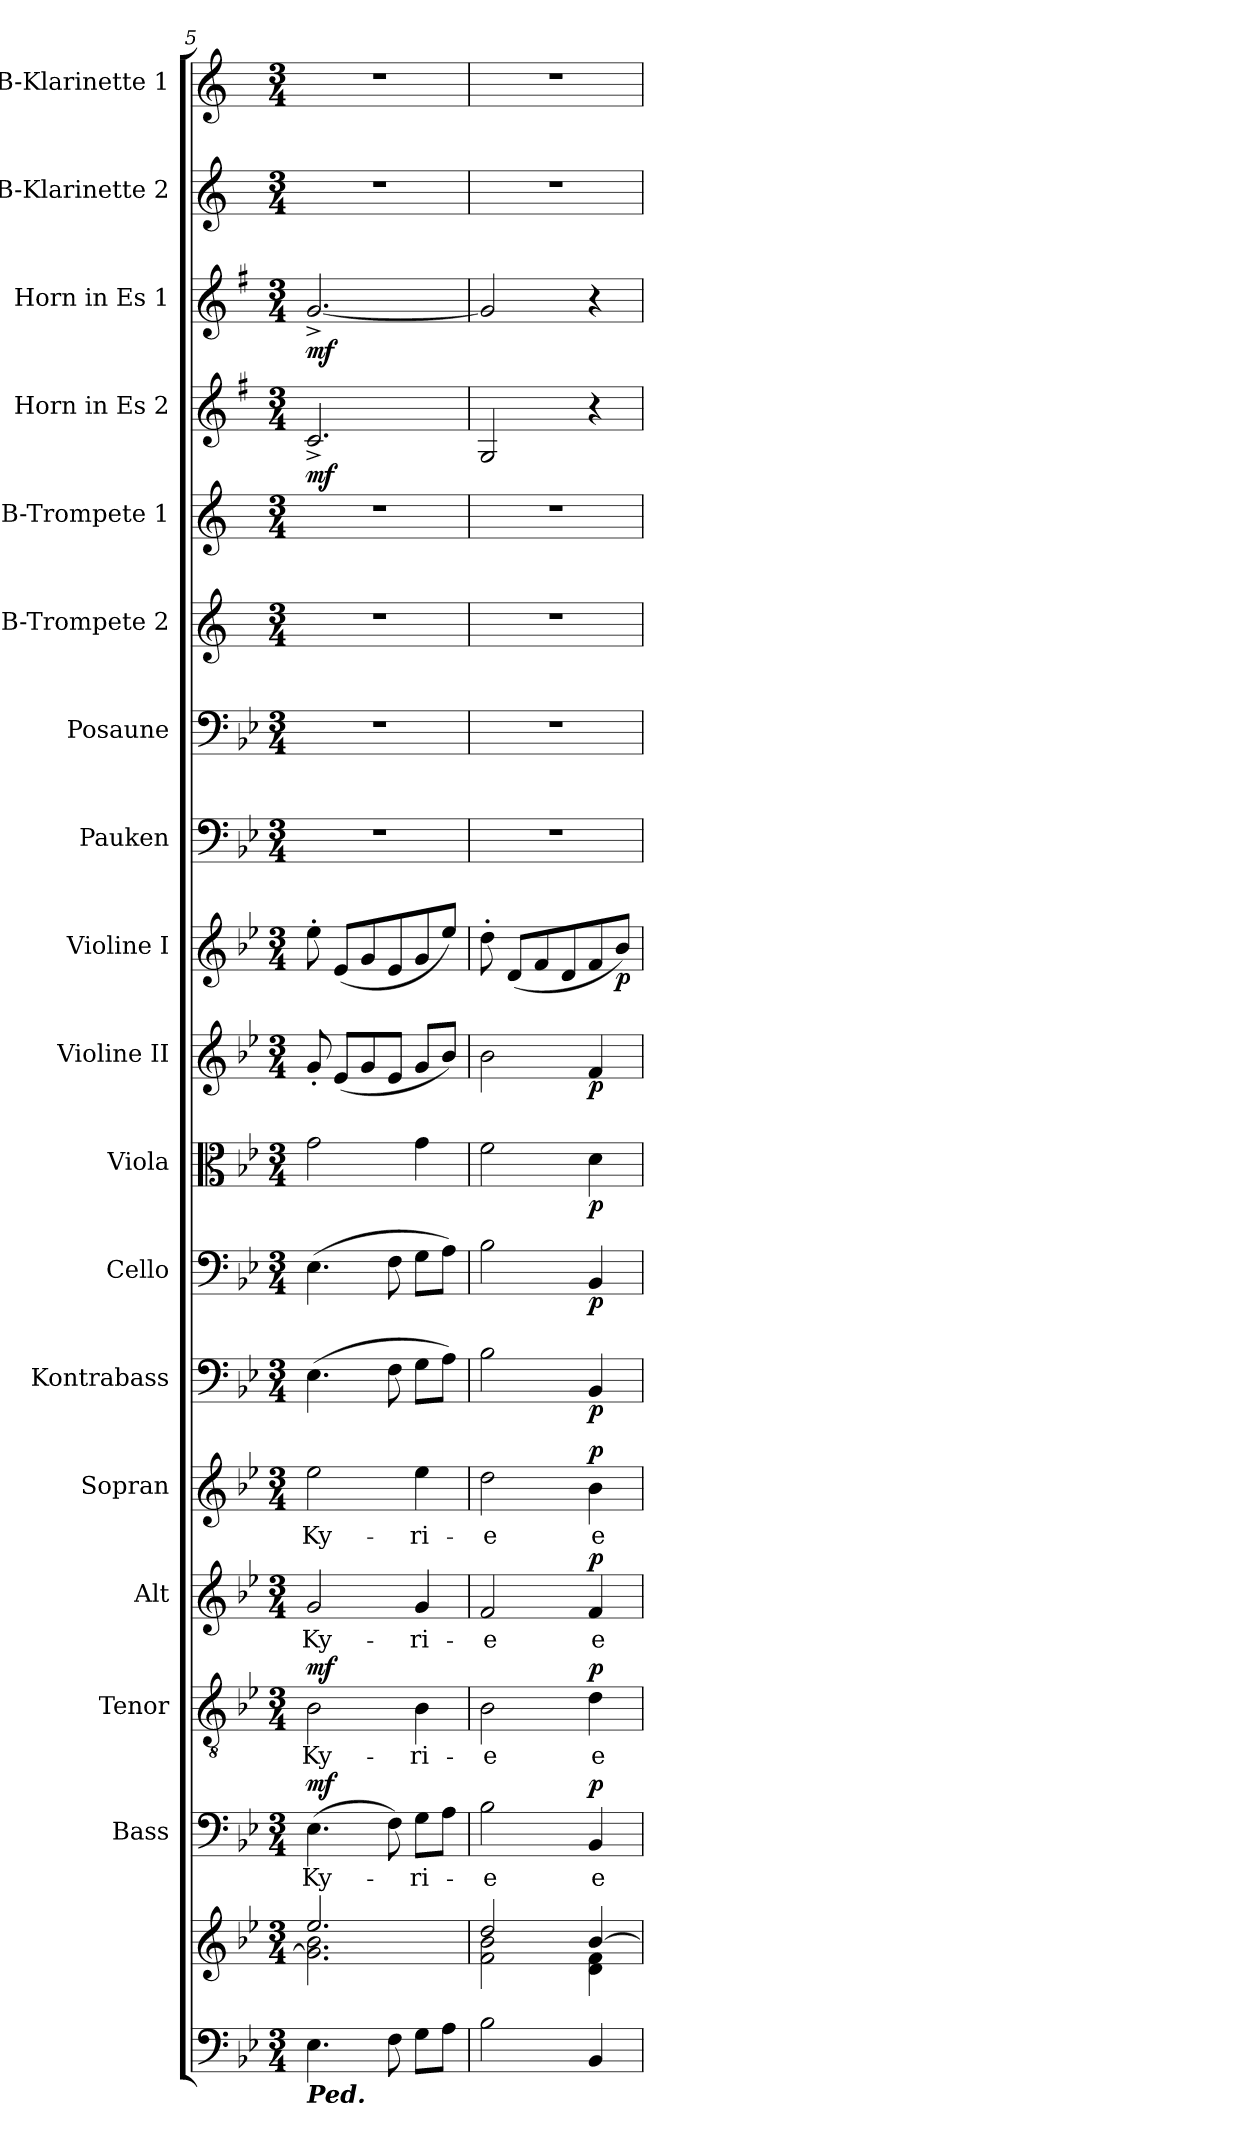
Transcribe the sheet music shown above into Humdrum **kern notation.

**kern	**kern	**kern	**text	**dynam	**kern	**text	**dynam	**kern	**text	**dynam	**kern	**text	**dynam	**kern	**dynam	**kern	**dynam	**kern	**dynam	**kern	**dynam	**kern	**dynam	**kern	**kern	**kern	**kern	**kern	**dynam	**kern	**dynam	**kern	**kern
*part18	*part18	*part17	*part17	*part17	*part16	*part16	*part16	*part15	*part15	*part15	*part14	*part14	*part14	*part13	*part13	*part12	*part12	*part11	*part11	*part10	*part10	*part9	*part9	*part8	*part7	*part6	*part5	*part4	*part4	*part3	*part3	*part2	*part1
*staff19	*staff18	*staff17	*staff17	*staff17	*staff16	*staff16	*staff16	*staff15	*staff15	*staff15	*staff14	*staff14	*staff14	*staff13	*staff13	*staff12	*staff12	*staff11	*staff11	*staff10	*staff10	*staff9	*staff9	*staff8	*staff7	*staff6	*staff5	*staff4	*staff4	*staff3	*staff3	*staff2	*staff1
*	*	*I"Bass	*	*	*I"Tenor	*	*	*I"Alt	*	*	*I"Sopran	*	*	*I"Kontrabass	*	*I"Cello	*	*I"Viola	*	*I"Violine II	*	*I"Violine I	*	*I"Pauken	*I"Posaune	*I"B-Trompete 2	*I"B-Trompete 1	*I"Horn in Es 2	*	*I"Horn in Es 1	*	*I"B-Klarinette 2	*I"B-Klarinette 1
*	*	*I'B.	*	*	*I'T.	*	*	*I'A.	*	*	*I'S.	*	*	*I'Kb.	*	*	*	*I'Vla.	*	*I'Vl. II	*	*I'Vl. I	*	*I'Pk.	*I'Pos.	*I'B Trp. 2	*I'B Trp. 1	*	*	*	*	*I'B Kl. 2	*I'B Kl. 1
*clefF4	*clefG2	*clefF4	*	*	*clefGv2	*	*	*clefG2	*	*	*clefG2	*	*	*clefF4	*	*clefF4	*	*clefC3	*	*clefG2	*	*clefG2	*	*clefF4	*clefF4	*clefG2	*clefG2	*clefG2	*	*clefG2	*	*clefG2	*clefG2
*	*	*	*	*	*	*	*	*	*	*	*	*	*	*ITrd7c12	*	*	*	*	*	*	*	*	*	*	*	*ITrd1c2	*ITrd1c2	*ITrd5c9	*	*ITrd5c9	*	*ITrd1c2	*ITrd1c2
*k[b-e-]	*k[b-e-]	*k[b-e-]	*	*	*k[b-e-]	*	*	*k[b-e-]	*	*	*k[b-e-]	*	*	*k[b-e-]	*	*k[b-e-]	*	*k[b-e-]	*	*k[b-e-]	*	*k[b-e-]	*	*k[b-e-]	*k[b-e-]	*k[b-e-]	*k[b-e-]	*k[b-e-]	*	*k[b-e-]	*	*k[b-e-]	*k[b-e-]
*B-:	*B-:	*B-:	*	*	*B-:	*	*	*B-:	*	*	*B-:	*	*	*B-:	*	*B-:	*	*B-:	*	*B-:	*	*B-:	*	*B-:	*B-:	*B-:	*B-:	*B-:	*	*B-:	*	*B-:	*B-:
*M3/4	*M3/4	*M3/4	*	*	*M3/4	*	*	*M3/4	*	*	*M3/4	*	*	*M3/4	*	*M3/4	*	*M3/4	*	*M3/4	*	*M3/4	*	*M3/4	*M3/4	*M3/4	*M3/4	*M3/4	*	*M3/4	*	*M3/4	*M3/4
=5	=5	=5	=5	=5	=5	=5	=5	=5	=5	=5	=5	=5	=5	=5	=5	=5	=5	=5	=5	=5	=5	=5	=5	=5	=5	=5	=5	=5	=5	=5	=5	=5	=5
*	*^	*	*	*	*	*	*	*	*	*	*	*	*	*	*	*	*	*	*	*	*	*	*	*	*	*	*	*	*	*	*	*	*
!LO:TX:b:Bi:t=Ped.	!	!	!	!	!	!	!	!	!	!	!	!	!	!	!	!	!	!	!	!	!	!	!	!	!	!	!	!	!	!	!	!	!	!
!	!	!	!	!LO:LY:b	!LO:DY:a	!	!LO:LY:b	!LO:DY:a	!	!LO:LY:b	!	!	!LO:LY:b	!	!	!	!	!	!	!	!	!	!	!	!	!	!	!	!	!LO:DY:b	!	!LO:DY:b	!	!
4.E-\	2.ee-/	2.g\] 2.b-\	(>4.E-\	Ky-	mf	2B-\	Ky-	mf	2g/	Ky-	.	2ee-\	Ky-	.	(>4.EE-\	.	(>4.E-\	.	2g\	.	8g'</	.	8ee-'>\	.	2.r	2.r	2.r	2.r	2.E-^</	mf	[2.B-^</	mf	2.r	2.r
.	.	.	.	.	.	.	.	.	.	.	.	.	.	.	.	.	.	.	.	.	(<8e-/L	.	(<8e-/L	.	.	.	.	.	.	.	.	.	.	.
.	.	.	.	.	.	.	.	.	.	.	.	.	.	.	.	.	.	.	.	.	8g/	.	8g/	.	.	.	.	.	.	.	.	.	.	.
8F\	.	.	8F\)	.	.	.	.	.	.	.	.	.	.	.	8FF\	.	8F\	.	.	.	8e-/J	.	8e-/	.	.	.	.	.	.	.	.	.	.	.
!	!	!	!	!LO:LY:b	!	!	!LO:LY:b	!	!	!LO:LY:b	!	!	!LO:LY:b	!	!	!	!	!	!	!	!	!	!	!	!	!	!	!	!	!	!	!	!	!
8G\L	.	.	8G\L	-ri-	.	4B-\	-ri-	.	4g/	-ri-	.	4ee-\	-ri-	.	8GG\L	.	8G\L	.	4g\	.	8g/L	.	8g/	.	.	.	.	.	.	.	.	.	.	.
8A\J	.	.	8A\J	.	.	.	.	.	.	.	.	.	.	.	8AA\J)	.	8A\J)	.	.	.	8b-/J)	.	8ee-/J)	.	.	.	.	.	.	.	.	.	.	.
=6	=6	=6	=6	=6	=6	=6	=6	=6	=6	=6	=6	=6	=6	=6	=6	=6	=6	=6	=6	=6	=6	=6	=6	=6	=6	=6	=6	=6	=6	=6	=6	=6	=6	=6
!	!	!	!	!LO:LY:b	!	!	!LO:LY:b	!	!	!LO:LY:b	!	!	!LO:LY:b	!	!	!	!	!	!	!	!	!	!	!	!	!	!	!	!	!	!	!	!	!
2B-\	2dd/	2f\ 2b-\	2B-\	-e	.	2B-\	-e	.	2f/	-e	.	2dd\	-e	.	2BB-\	.	2B-\	.	2f\	.	2b-\	.	8dd'>\	.	2.r	2.r	2.r	2.r	2BB-/	.	2B-/]	.	2.r	2.r
.	.	.	.	.	.	.	.	.	.	.	.	.	.	.	.	.	.	.	.	.	.	.	(<8d/L	.	.	.	.	.	.	.	.	.	.	.
.	.	.	.	.	.	.	.	.	.	.	.	.	.	.	.	.	.	.	.	.	.	.	8f/	.	.	.	.	.	.	.	.	.	.	.
.	.	.	.	.	.	.	.	.	.	.	.	.	.	.	.	.	.	.	.	.	.	.	8d/	.	.	.	.	.	.	.	.	.	.	.
!	!	!	!	!LO:LY:b	!LO:DY:a	!	!LO:LY:b	!LO:DY:a	!	!LO:LY:b	!LO:DY:a	!	!LO:LY:b	!LO:DY:a	!	!LO:DY:b	!	!LO:DY:b	!	!LO:DY:b	!	!LO:DY:b	!	!	!	!	!	!	!	!	!	!	!	!
4BB-/	[>4b-/	4d\ 4f\	4BB-/	e-	p	4d\	e-	p	4f/	e-	p	4b-\	e-	p	4BBB-/	p	4BB-/	p	4d\	p	4f/	p	8f/	.	.	.	.	.	4r	.	4r	.	.	.
!	!	!	!	!	!	!	!	!	!	!	!	!	!	!	!	!	!	!	!	!	!	!	!	!LO:DY:b	!	!	!	!	!	!	!	!	!	!
.	.	.	.	.	.	.	.	.	.	.	.	.	.	.	.	.	.	.	.	.	.	.	8b-/J)	p	.	.	.	.	.	.	.	.	.	.
*	*v	*v	*	*	*	*	*	*	*	*	*	*	*	*	*	*	*	*	*	*	*	*	*	*	*	*	*	*	*	*	*	*	*	*
=	=	=	=	=	=	=	=	=	=	=	=	=	=	=	=	=	=	=	=	=	=	=	=	=	=	=	=	=	=	=	=	=	=
*-	*-	*-	*-	*-	*-	*-	*-	*-	*-	*-	*-	*-	*-	*-	*-	*-	*-	*-	*-	*-	*-	*-	*-	*-	*-	*-	*-	*-	*-	*-	*-	*-	*-
